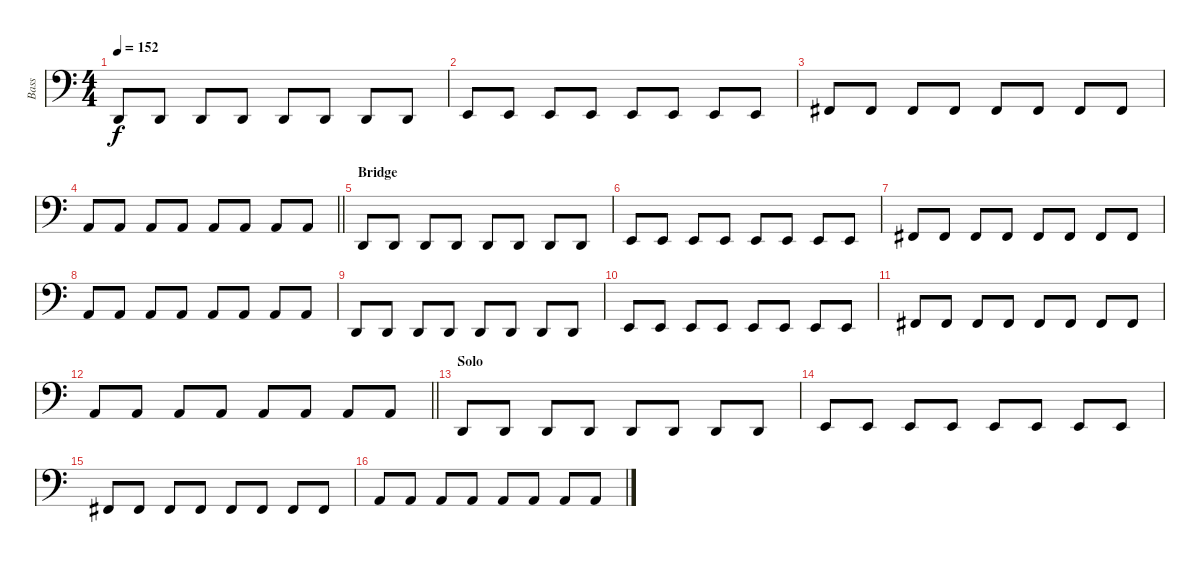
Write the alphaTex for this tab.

\track ("Bass" "Bass") {instrument electricbassfinger}
\staff {score}
\tuning (G2 D2 A1 D1) {hide}
\ts (4 4)
\tempo 152
\clef f4
\ks c
0.4.8{dy f} 0.4.8 0.4.8 0.4.8 0.4.8 0.4.8 0.4.8 0.4.8 |
2.4.8 2.4.8 2.4.8 2.4.8 2.4.8 2.4.8 2.4.8 2.4.8 |
4.4.8 4.4.8 4.4.8 4.4.8 4.4.8 4.4.8 4.4.8 4.4.8 |
\barLineRight lightlight
7.4.8 7.4.8 7.4.8 7.4.8 7.4.8 7.4.8 7.4.8 7.4.8 |
\section ("" "Bridge")
0.4.8 0.4.8 0.4.8 0.4.8 0.4.8 0.4.8 0.4.8 0.4.8 |
2.4.8 2.4.8 2.4.8 2.4.8 2.4.8 2.4.8 2.4.8 2.4.8 |
4.4.8 4.4.8 4.4.8 4.4.8 4.4.8 4.4.8 4.4.8 4.4.8 |
7.4.8 7.4.8 7.4.8 7.4.8 7.4.8 7.4.8 7.4.8 7.4.8 |
0.4.8 0.4.8 0.4.8 0.4.8 0.4.8 0.4.8 0.4.8 0.4.8 |
2.4.8 2.4.8 2.4.8 2.4.8 2.4.8 2.4.8 2.4.8 2.4.8 |
4.4.8 4.4.8 4.4.8 4.4.8 4.4.8 4.4.8 4.4.8 4.4.8 |
\barLineRight lightlight
7.4.8 7.4.8 7.4.8 7.4.8 7.4.8 7.4.8 7.4.8 7.4.8 |
\section ("" "Solo")
0.4.8 0.4.8 0.4.8 0.4.8 0.4.8 0.4.8 0.4.8 0.4.8 |
2.4.8 2.4.8 2.4.8 2.4.8 2.4.8 2.4.8 2.4.8 2.4.8 |
4.4.8 4.4.8 4.4.8 4.4.8 4.4.8 4.4.8 4.4.8 4.4.8 |
7.4.8 7.4.8 7.4.8 7.4.8 7.4.8 7.4.8 7.4.8 7.4.8
